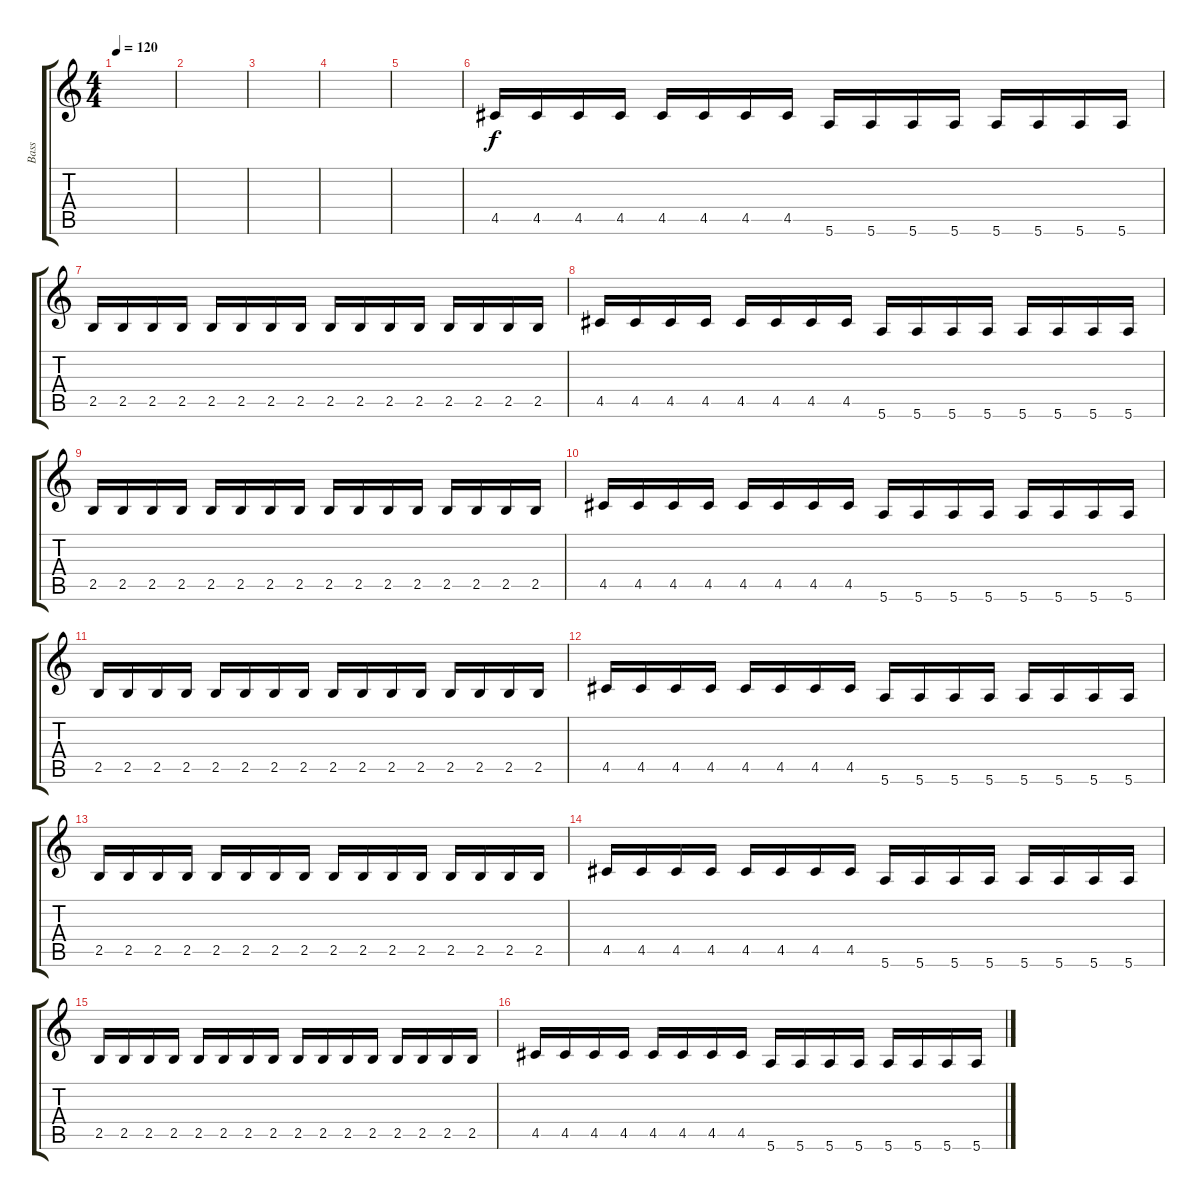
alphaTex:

\track ("Bass" "Bass") {instrument electricbassfinger}
\staff {score tabs}
\tuning (E4 B3 G3 D3 A2 E2) {hide}
\ts (4 4)
\tempo 120
\clef g2
\ks c
|
|
|
|
|
4.5.16 4.5.16 4.5.16 4.5.16 4.5.16 4.5.16 4.5.16 4.5.16 5.6.16 5.6.16 5.6.16 5.6.16 5.6.16 5.6.16 5.6.16 5.6.16 |
2.5.16 2.5.16 2.5.16 2.5.16 2.5.16 2.5.16 2.5.16 2.5.16 2.5.16 2.5.16 2.5.16 2.5.16 2.5.16 2.5.16 2.5.16 2.5.16 |
4.5.16 4.5.16 4.5.16 4.5.16 4.5.16 4.5.16 4.5.16 4.5.16 5.6.16 5.6.16 5.6.16 5.6.16 5.6.16 5.6.16 5.6.16 5.6.16 |
2.5.16 2.5.16 2.5.16 2.5.16 2.5.16 2.5.16 2.5.16 2.5.16 2.5.16 2.5.16 2.5.16 2.5.16 2.5.16 2.5.16 2.5.16 2.5.16 |
4.5.16 4.5.16 4.5.16 4.5.16 4.5.16 4.5.16 4.5.16 4.5.16 5.6.16 5.6.16 5.6.16 5.6.16 5.6.16 5.6.16 5.6.16 5.6.16 |
2.5.16 2.5.16 2.5.16 2.5.16 2.5.16 2.5.16 2.5.16 2.5.16 2.5.16 2.5.16 2.5.16 2.5.16 2.5.16 2.5.16 2.5.16 2.5.16 |
4.5.16 4.5.16 4.5.16 4.5.16 4.5.16 4.5.16 4.5.16 4.5.16 5.6.16 5.6.16 5.6.16 5.6.16 5.6.16 5.6.16 5.6.16 5.6.16 |
2.5.16 2.5.16 2.5.16 2.5.16 2.5.16 2.5.16 2.5.16 2.5.16 2.5.16 2.5.16 2.5.16 2.5.16 2.5.16 2.5.16 2.5.16 2.5.16 |
4.5.16 4.5.16 4.5.16 4.5.16 4.5.16 4.5.16 4.5.16 4.5.16 5.6.16 5.6.16 5.6.16 5.6.16 5.6.16 5.6.16 5.6.16 5.6.16 |
2.5.16 2.5.16 2.5.16 2.5.16 2.5.16 2.5.16 2.5.16 2.5.16 2.5.16 2.5.16 2.5.16 2.5.16 2.5.16 2.5.16 2.5.16 2.5.16 |
4.5.16 4.5.16 4.5.16 4.5.16 4.5.16 4.5.16 4.5.16 4.5.16 5.6.16 5.6.16 5.6.16 5.6.16 5.6.16 5.6.16 5.6.16 5.6.16
